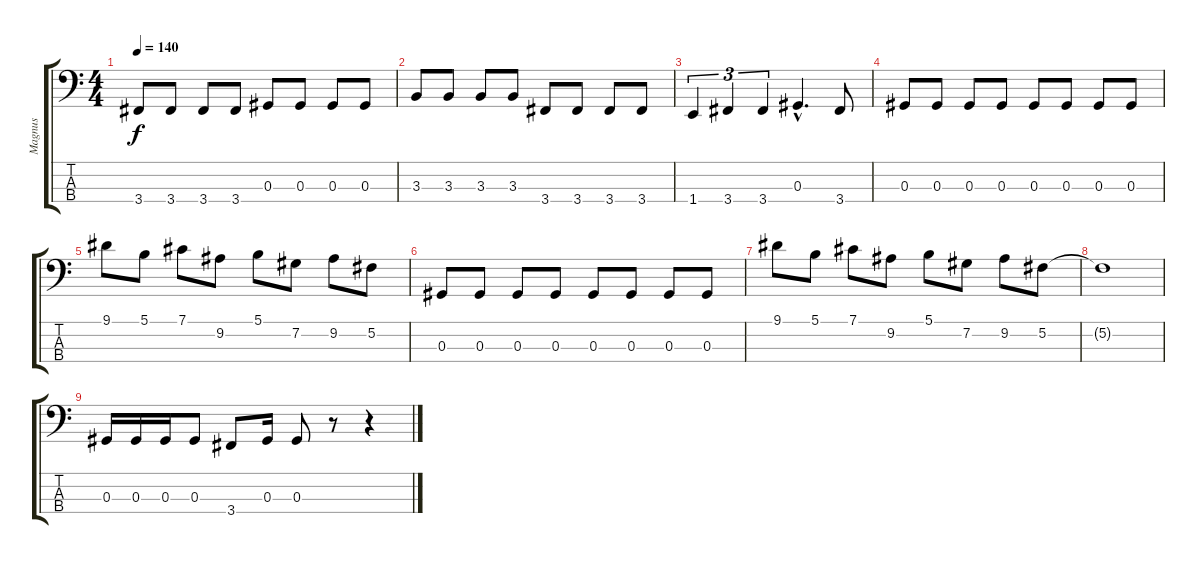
\track ("Magnus" "Magnus") {instrument electricbassfinger}
\staff {score tabs}
\tuning (Gb2 Db2 Ab1 Eb1) {hide}
\ts (4 4)
\tempo 140
\clef f4
\ks c
3.4.8{dy f} 3.4.8 3.4.8 3.4.8 0.3.8 0.3.8 0.3.8 0.3.8 |
3.3.8 3.3.8 3.3.8 3.3.8 3.4.8 3.4.8 3.4.8 3.4.8 |
1.4.4{tu (3 2)} 3.4.4{tu (3 2)} 3.4.4{tu (3 2)} 0.3{hac}.4{d} 3.4.8 |
0.3.8 0.3.8 0.3.8 0.3.8 0.3.8 0.3.8 0.3.8 0.3.8 |
9.1.8 5.1.8 7.1.8 9.2.8 5.1.8 7.2.8 9.2.8 5.2.8 |
0.3.8 0.3.8 0.3.8 0.3.8 0.3.8 0.3.8 0.3.8 0.3.8 |
9.1.8 5.1.8 7.1.8 9.2.8 5.1.8 7.2.8 9.2.8 5.2.8 |
5.2{t}.1 |
0.3.16 0.3.16 0.3.16 0.3.8 3.4.8 0.3.16 0.3.8 r.8 r.4
